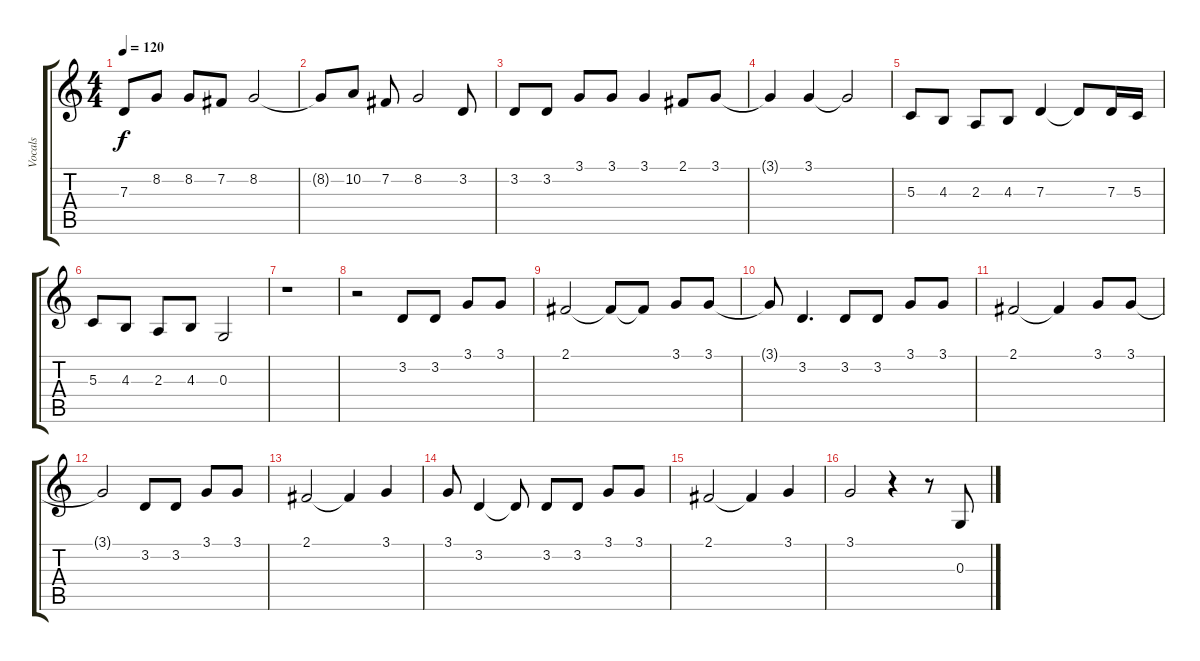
\track ("Vocals" "Vocals") {instrument lead1square}
\staff {score tabs}
\tuning (E4 B3 G3 D3 A2 E2) {hide}
\ts (4 4)
\tempo 120
\clef g2
\ks c
7.3.8{dy f} 8.2.8 8.2.8 7.2.8 8.2.2 |
8.2{t}.8 10.2.8 7.2.8 8.2.2 3.2.8 |
3.2.8 3.2.8 3.1.8 3.1.8 3.1.4 2.1.8 3.1.8 |
3.1{t}.4 3.1.4 3.1{t}.2 |
5.3.8 4.3.8 2.3.8 4.3.8 7.3.4 7.3{t}.8 7.3.16 5.3.16 |
5.3.8 4.3.8 2.3.8 4.3.8 0.3.2 |
r.1 |
r.2 3.2.8 3.2.8 3.1.8 3.1.8 |
2.1.2 2.1{t}.8 2.1{t}.8 3.1.8 3.1.8 |
3.1{t}.8 3.2.4{d} 3.2.8 3.2.8 3.1.8 3.1.8 |
2.1.2 2.1{t}.4 3.1.8 3.1.8 |
3.1{t}.2 3.2.8 3.2.8 3.1.8 3.1.8 |
2.1.2 2.1{t}.4 3.1.4 |
3.1.8 3.2.4 3.2{t}.8 3.2.8 3.2.8 3.1.8 3.1.8 |
2.1.2 2.1{t}.4 3.1.4 |
3.1.2 r.4 r.8 0.3.8
